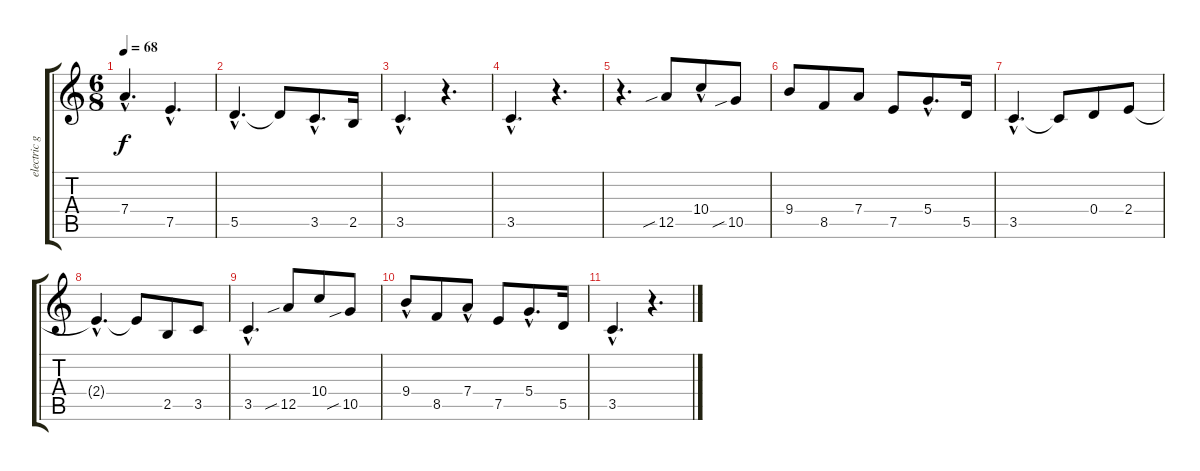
\track ("electric guitar" "electric g") {instrument electricguitarclean}
\staff {score tabs}
\tuning (E4 B3 G3 D3 A2 E2) {hide}
\ts (6 8)
\tempo 68
\clef g2
\ks c
7.4{hac}.4{d dy f} 7.5{hac}.4{d} |
5.5{hac}.4{d} 5.5{t}.8 3.5{hac}.8{d} 2.5.16 |
3.5{hac}.4{d} r.4{d} |
3.5{hac}.4{d} r.4{d} |
r.4{d} 12.5{sib}.8 10.4{hac}.8 10.5{sib}.8 |
9.4.8 8.5.8 7.4.8 7.5.8 5.4{hac}.8{d} 5.5.16 |
3.5{hac}.4{d} 3.5{t}.8 0.4.8 2.4.8 |
2.4{hac t}.4{d} 2.4{t}.8 2.5.8 3.5.8 |
3.5{hac}.4{d} 12.5{sib}.8 10.4.8 10.5{sib}.8 |
9.4{hac}.8 8.5.8 7.4{hac}.8 7.5.8 5.4{hac}.8{d} 5.5.16 |
3.5{hac}.4{d} r.4{d}
